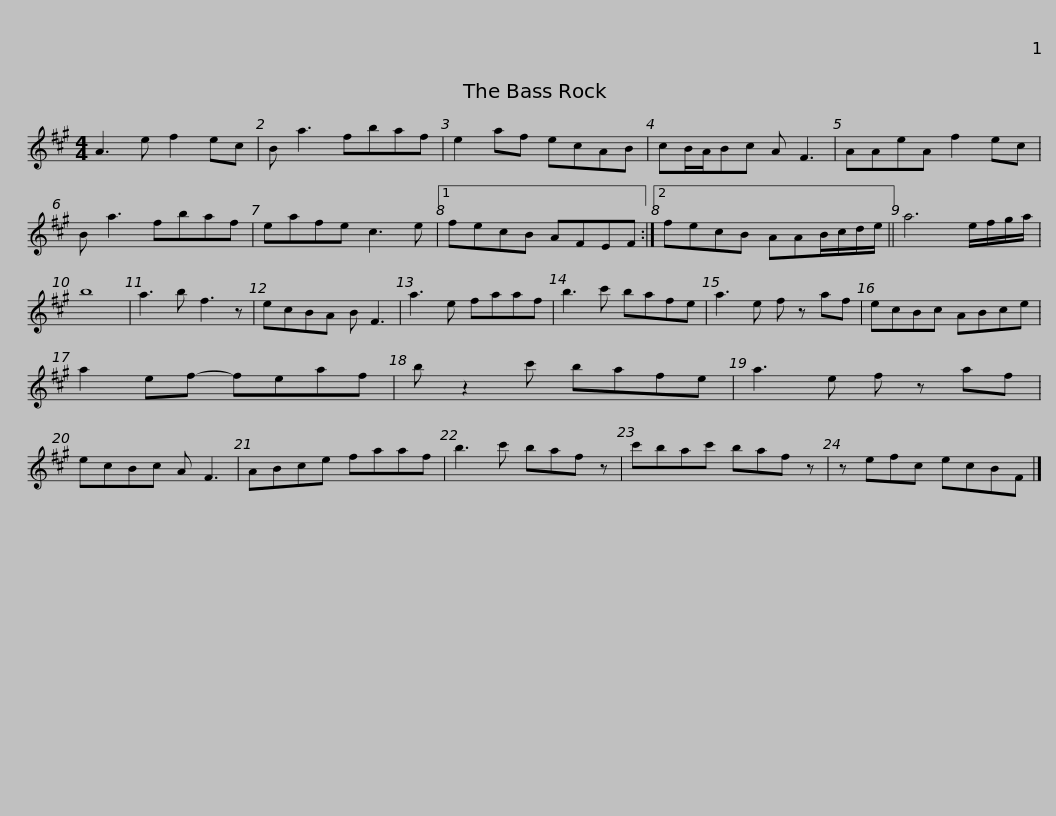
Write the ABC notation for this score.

X:1
L:1/8
M:4/4
I:linebreak $
K:A
V:1 treble
V:1
 A3 e f2 ec | B a3 fbaf | e2 af ecAB | cB/A/Bc A F3 | AAeA f2 ec | %5
 B a3 fbaf |$ eafe c3 e |1 fecB AFEF :|2 fecB AAB/c/d/e/ || a6 e/f/g/a/ | %10
 b8 | a3 b f3 z | ecBA B F3 |$ a3 e faaf | b3 c' bafe | %15
 a3 e f z af | ecBc ABce | a2 ef- feaf | b z2 c' bafe |$ a3 e f z af | %20
 ecBc A F3 | ABce faaf | b3 c' baf z | c'bac' baf z |$ z efc ecBF |] %25
